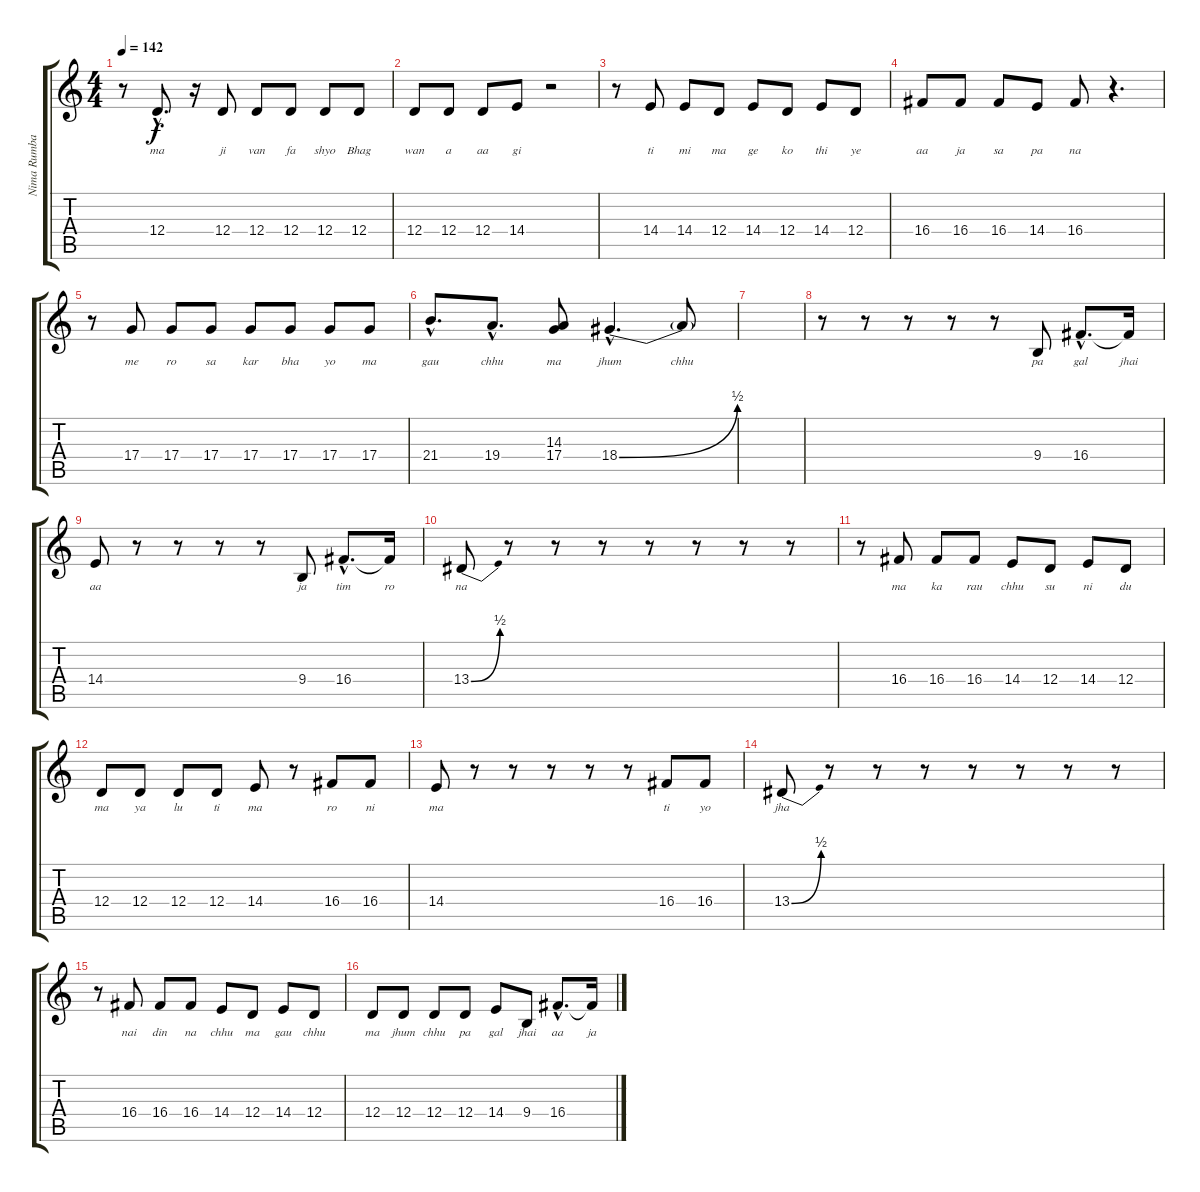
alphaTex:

\track ("Nima Rumba+Lyrics" "Nima Rumba") {instrument tangoaccordion}
\staff {score tabs}
\tuning (E4 B3 G3 D3 A2 E2) {hide}
\ts (4 4)
\tempo 142
\clef g2
\ks c
r.8{dy f} 12.4{hac}.8{d lyrics (0 "ma") lyrics (1 "") lyrics (2 "") lyrics (3 "") lyrics (4 "")} r.16 12.4.8{lyrics (0 "ji") lyrics (1 "") lyrics (2 "") lyrics (3 "") lyrics (4 "")} 12.4.8{lyrics (0 "van") lyrics (1 "") lyrics (2 "") lyrics (3 "") lyrics (4 "")} 12.4.8{lyrics (0 "fa") lyrics (1 "") lyrics (2 "") lyrics (3 "") lyrics (4 "")} 12.4.8{lyrics (0 "shyo") lyrics (1 "") lyrics (2 "") lyrics (3 "") lyrics (4 "")} 12.4.8{lyrics (0 "Bhag") lyrics (1 "") lyrics (2 "") lyrics (3 "") lyrics (4 "")} |
12.4.8{lyrics (0 "wan") lyrics (1 "") lyrics (2 "") lyrics (3 "") lyrics (4 "")} 12.4.8{lyrics (0 "a") lyrics (1 "") lyrics (2 "") lyrics (3 "") lyrics (4 "")} 12.4.8{lyrics (0 "aa") lyrics (1 "") lyrics (2 "") lyrics (3 "") lyrics (4 "")} 14.4.8{lyrics (0 "gi") lyrics (1 "") lyrics (2 "") lyrics (3 "") lyrics (4 "")} r.2 |
r.8 14.4.8{lyrics (0 "ti") lyrics (1 "") lyrics (2 "") lyrics (3 "") lyrics (4 "")} 14.4.8{lyrics (0 "mi") lyrics (1 "") lyrics (2 "") lyrics (3 "") lyrics (4 "")} 12.4.8{lyrics (0 "ma") lyrics (1 "") lyrics (2 "") lyrics (3 "") lyrics (4 "")} 14.4.8{lyrics (0 "ge") lyrics (1 "") lyrics (2 "") lyrics (3 "") lyrics (4 "")} 12.4.8{lyrics (0 "ko") lyrics (1 "") lyrics (2 "") lyrics (3 "") lyrics (4 "")} 14.4.8{lyrics (0 "thi") lyrics (1 "") lyrics (2 "") lyrics (3 "") lyrics (4 "")} 12.4.8{lyrics (0 "ye") lyrics (1 "") lyrics (2 "") lyrics (3 "") lyrics (4 "")} |
16.4.8{lyrics (0 "aa") lyrics (1 "") lyrics (2 "") lyrics (3 "") lyrics (4 "")} 16.4.8{lyrics (0 "ja") lyrics (1 "") lyrics (2 "") lyrics (3 "") lyrics (4 "")} 16.4.8{lyrics (0 "sa") lyrics (1 "") lyrics (2 "") lyrics (3 "") lyrics (4 "")} 14.4.8{lyrics (0 "pa") lyrics (1 "") lyrics (2 "") lyrics (3 "") lyrics (4 "")} 16.4.8{lyrics (0 "na") lyrics (1 "") lyrics (2 "") lyrics (3 "") lyrics (4 "")} r.4{d} |
r.8 17.4.8{lyrics (0 "me") lyrics (1 "") lyrics (2 "") lyrics (3 "") lyrics (4 "")} 17.4.8{lyrics (0 "ro") lyrics (1 "") lyrics (2 "") lyrics (3 "") lyrics (4 "")} 17.4.8{lyrics (0 "sa") lyrics (1 "") lyrics (2 "") lyrics (3 "") lyrics (4 "")} 17.4.8{lyrics (0 "kar") lyrics (1 "") lyrics (2 "") lyrics (3 "") lyrics (4 "")} 17.4.8{lyrics (0 "bha") lyrics (1 "") lyrics (2 "") lyrics (3 "") lyrics (4 "")} 17.4.8{lyrics (0 "yo") lyrics (1 "") lyrics (2 "") lyrics (3 "") lyrics (4 "")} 17.4.8{lyrics (0 "ma") lyrics (1 "") lyrics (2 "") lyrics (3 "") lyrics (4 "")} |
21.4{hac}.8{d lyrics (0 "gau") lyrics (1 "") lyrics (2 "") lyrics (3 "") lyrics (4 "")} 19.4{hac}.8{d lyrics (0 "chhu") lyrics (1 "") lyrics (2 "") lyrics (3 "") lyrics (4 "")} (14.3 17.4).8{lyrics (0 "ma") lyrics (1 "") lyrics (2 "") lyrics (3 "") lyrics (4 "")} 18.4{be (bend 0 0 60 2) hac}.4{d lyrics (0 "jhum") lyrics (1 "") lyrics (2 "") lyrics (3 "") lyrics (4 "")} 18.4{t}.8{lyrics (0 "chhu") lyrics (1 "") lyrics (2 "") lyrics (3 "") lyrics (4 "")} |
|
r.8 r.8 r.8 r.8 r.8 9.4.8{lyrics (0 "pa") lyrics (1 "") lyrics (2 "") lyrics (3 "") lyrics (4 "")} 16.4{hac}.8{d lyrics (0 "gal") lyrics (1 "") lyrics (2 "") lyrics (3 "") lyrics (4 "")} 16.4{t}.16{lyrics (0 "jhai") lyrics (1 "") lyrics (2 "") lyrics (3 "") lyrics (4 "")} |
14.4.8{lyrics (0 "aa") lyrics (1 "") lyrics (2 "") lyrics (3 "") lyrics (4 "")} r.8 r.8 r.8 r.8 9.4.8{lyrics (0 "ja") lyrics (1 "") lyrics (2 "") lyrics (3 "") lyrics (4 "")} 16.4{hac}.8{d lyrics (0 "tim") lyrics (1 "") lyrics (2 "") lyrics (3 "") lyrics (4 "")} 16.4{t}.16{lyrics (0 "ro") lyrics (1 "") lyrics (2 "") lyrics (3 "") lyrics (4 "")} |
13.4{be (bend 0 0 60 2)}.8{lyrics (0 "na") lyrics (1 "") lyrics (2 "") lyrics (3 "") lyrics (4 "")} r.8 r.8 r.8 r.8 r.8 r.8 r.8 |
r.8 16.4.8{lyrics (0 "ma") lyrics (1 "") lyrics (2 "") lyrics (3 "") lyrics (4 "")} 16.4.8{lyrics (0 "ka") lyrics (1 "") lyrics (2 "") lyrics (3 "") lyrics (4 "")} 16.4.8{lyrics (0 "rau") lyrics (1 "") lyrics (2 "") lyrics (3 "") lyrics (4 "")} 14.4.8{lyrics (0 "chhu") lyrics (1 "") lyrics (2 "") lyrics (3 "") lyrics (4 "")} 12.4.8{lyrics (0 "su") lyrics (1 "") lyrics (2 "") lyrics (3 "") lyrics (4 "")} 14.4.8{lyrics (0 "ni") lyrics (1 "") lyrics (2 "") lyrics (3 "") lyrics (4 "")} 12.4.8{lyrics (0 "du") lyrics (1 "") lyrics (2 "") lyrics (3 "") lyrics (4 "")} |
12.4.8{lyrics (0 "ma") lyrics (1 "") lyrics (2 "") lyrics (3 "") lyrics (4 "")} 12.4.8{lyrics (0 "ya") lyrics (1 "") lyrics (2 "") lyrics (3 "") lyrics (4 "")} 12.4.8{lyrics (0 "lu") lyrics (1 "") lyrics (2 "") lyrics (3 "") lyrics (4 "")} 12.4.8{lyrics (0 "ti") lyrics (1 "") lyrics (2 "") lyrics (3 "") lyrics (4 "")} 14.4.8{lyrics (0 "ma") lyrics (1 "") lyrics (2 "") lyrics (3 "") lyrics (4 "")} r.8 16.4.8{lyrics (0 "ro") lyrics (1 "") lyrics (2 "") lyrics (3 "") lyrics (4 "")} 16.4.8{lyrics (0 "ni") lyrics (1 "") lyrics (2 "") lyrics (3 "") lyrics (4 "")} |
14.4.8{lyrics (0 "ma") lyrics (1 "") lyrics (2 "") lyrics (3 "") lyrics (4 "")} r.8 r.8 r.8 r.8 r.8 16.4.8{lyrics (0 "ti") lyrics (1 "") lyrics (2 "") lyrics (3 "") lyrics (4 "")} 16.4.8{lyrics (0 "yo") lyrics (1 "") lyrics (2 "") lyrics (3 "") lyrics (4 "")} |
13.4{be (bend 0 0 60 2)}.8{lyrics (0 "jha") lyrics (1 "") lyrics (2 "") lyrics (3 "") lyrics (4 "")} r.8 r.8 r.8 r.8 r.8 r.8 r.8 |
r.8 16.4.8{lyrics (0 "nai") lyrics (1 "") lyrics (2 "") lyrics (3 "") lyrics (4 "")} 16.4.8{lyrics (0 "din") lyrics (1 "") lyrics (2 "") lyrics (3 "") lyrics (4 "")} 16.4.8{lyrics (0 "na") lyrics (1 "") lyrics (2 "") lyrics (3 "") lyrics (4 "")} 14.4.8{lyrics (0 "chhu") lyrics (1 "") lyrics (2 "") lyrics (3 "") lyrics (4 "")} 12.4.8{lyrics (0 "ma") lyrics (1 "") lyrics (2 "") lyrics (3 "") lyrics (4 "")} 14.4.8{lyrics (0 "gau") lyrics (1 "") lyrics (2 "") lyrics (3 "") lyrics (4 "")} 12.4.8{lyrics (0 "chhu") lyrics (1 "") lyrics (2 "") lyrics (3 "") lyrics (4 "")} |
12.4.8{lyrics (0 "ma") lyrics (1 "") lyrics (2 "") lyrics (3 "") lyrics (4 "")} 12.4.8{lyrics (0 "jhum") lyrics (1 "") lyrics (2 "") lyrics (3 "") lyrics (4 "")} 12.4.8{lyrics (0 "chhu") lyrics (1 "") lyrics (2 "") lyrics (3 "") lyrics (4 "")} 12.4.8{lyrics (0 "pa") lyrics (1 "") lyrics (2 "") lyrics (3 "") lyrics (4 "")} 14.4.8{lyrics (0 "gal") lyrics (1 "") lyrics (2 "") lyrics (3 "") lyrics (4 "")} 9.4.8{lyrics (0 "jhai") lyrics (1 "") lyrics (2 "") lyrics (3 "") lyrics (4 "")} 16.4{hac}.8{d lyrics (0 "aa") lyrics (1 "") lyrics (2 "") lyrics (3 "") lyrics (4 "")} 16.4{t}.16{lyrics (0 "ja") lyrics (1 "") lyrics (2 "") lyrics (3 "") lyrics (4 "")}
